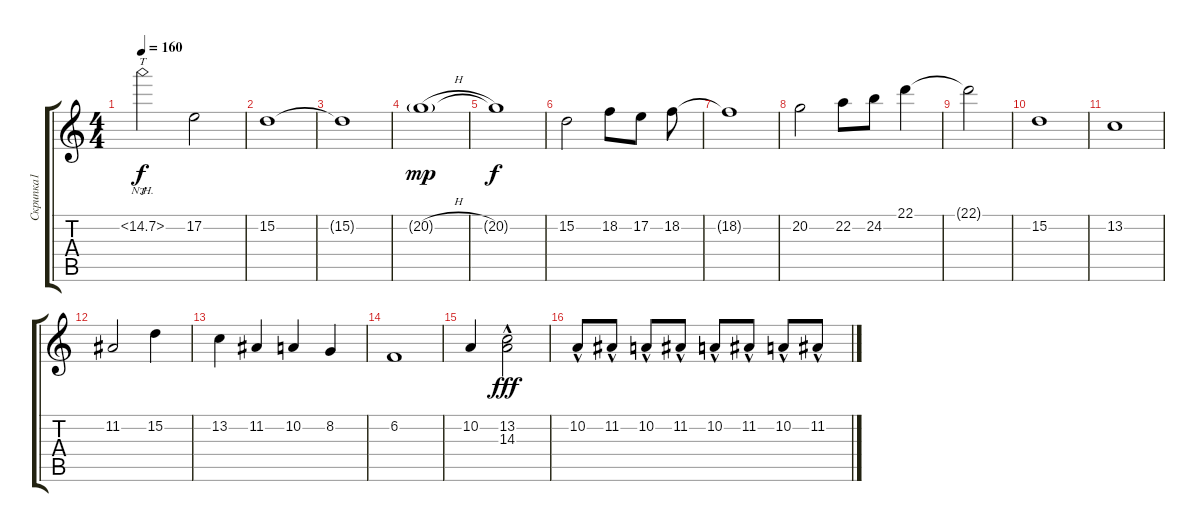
\track ("Скрипка1" "Скрипка1") {instrument stringensemble1}
\staff {score tabs}
\tuning (E4 B3 G3 D3 A2 E2) {hide}
\ts (4 4)
\tempo 160
\clef g2
\ks c
15.2{nh}.2{tt dy f} 17.2.2 |
15.2.1 |
15.2{t}.1 |
20.2{h g}.1{dy mp} |
20.2{t}.1{dy f} |
15.2.2 18.2.8 17.2.8 18.2.8 |
18.2{t}.1 |
20.2.2 22.2.8 24.2.8 22.1.4 |
22.1{t}.2 |
15.2.1 |
13.2.1 |
11.2.2 15.2.4 |
13.2.4 11.2.4 10.2.4 8.2.4 |
6.2.1 |
10.2.4 (13.2{hac} 14.3).2{dy fff} |
10.2{hac}.8 11.2{hac}.8 10.2{hac}.8 11.2{hac}.8 10.2{hac}.8 11.2{hac}.8 10.2{hac}.8 11.2{hac}.8
